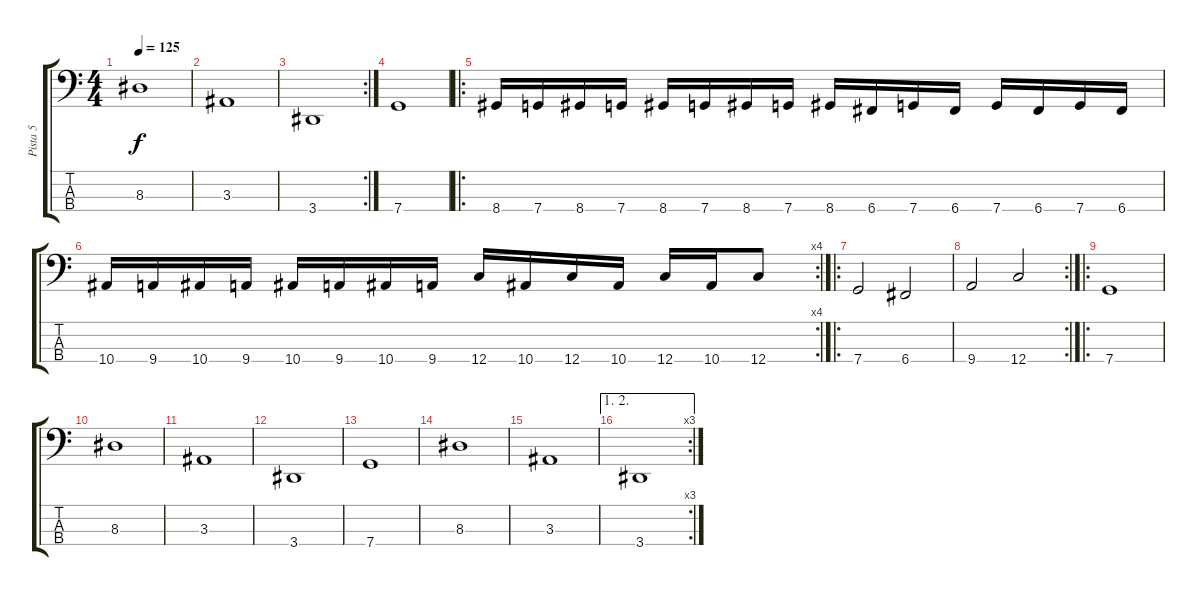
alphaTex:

\track ("Pista 5" "Pista 5") {instrument electricbassfinger}
\staff {score tabs}
\tuning (F2 C2 G1 C1) {hide}
\ts (4 4)
\tempo 125
\clef f4
\ks c
8.3.1{dy f} |
3.3.1 |
\rc 2
3.4.1 |
7.4.1 |
\ro
8.4.16 7.4.16 8.4.16 7.4.16 8.4.16 7.4.16 8.4.16 7.4.16 8.4.16 6.4.16 7.4.16 6.4.16 7.4.16 6.4.16 7.4.16 6.4.16 |
\rc 4
10.4.16 9.4.16 10.4.16 9.4.16 10.4.16 9.4.16 10.4.16 9.4.16 12.4.16 10.4.16 12.4.16 10.4.16 12.4.16 10.4.16 12.4.8 |
\ro
7.4.2 6.4.2 |
\rc 2
9.4.2 12.4.2 |
\ro
7.4.1 |
8.3.1 |
3.3.1 |
3.4.1 |
7.4.1 |
8.3.1 |
3.3.1 |
\ae (1 2)
\rc 3
3.4.1
